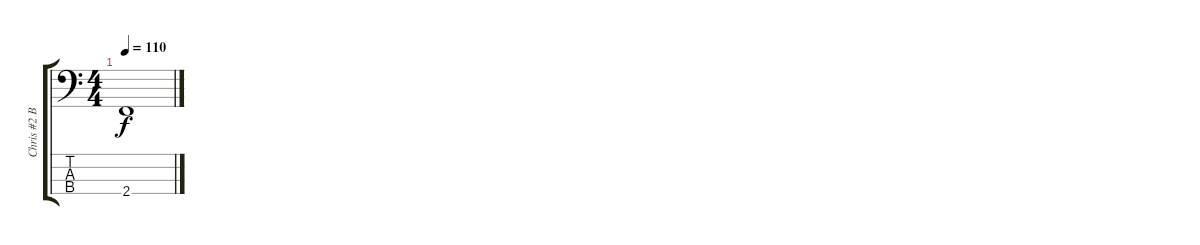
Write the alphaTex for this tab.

\track ("Chris #2 Bass" "Chris #2 B") {instrument electricbasspick}
\staff {score tabs}
\tuning (Gb2 Db2 Ab1 Eb1) {hide}
\ts (4 4)
\tempo 110
\clef f4
\ks c
2.4{t}.1{dy f}
